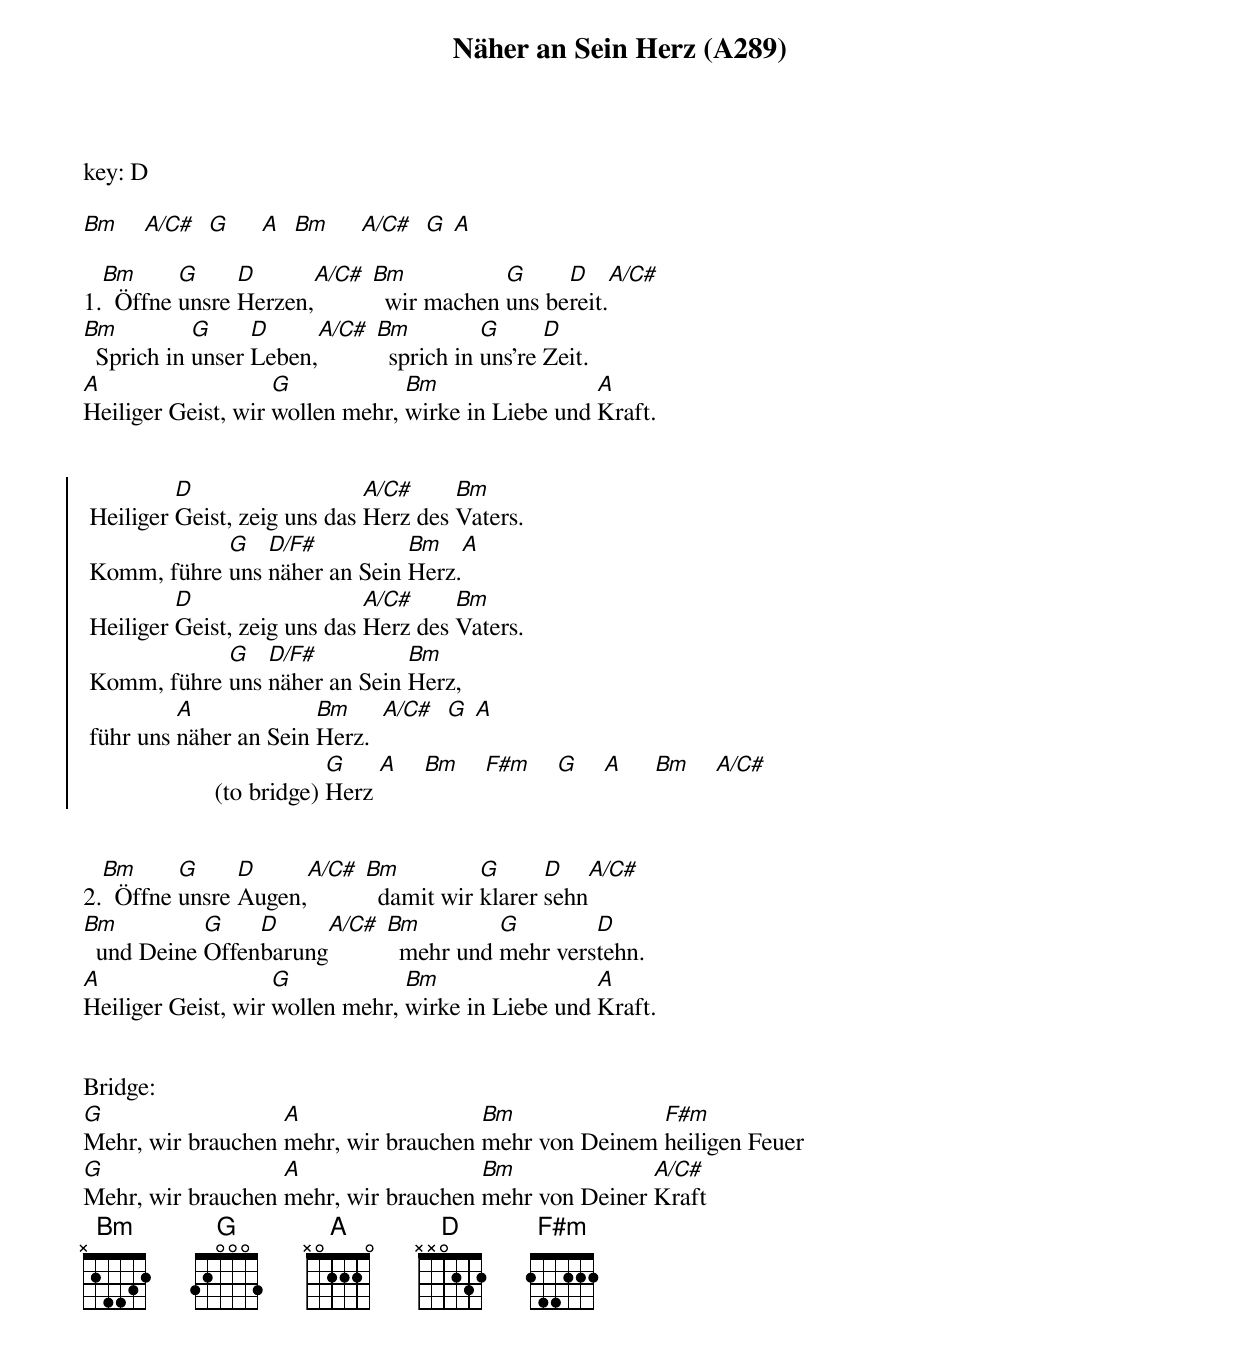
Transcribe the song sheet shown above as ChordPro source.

{title: Näher an Sein Herz (A289)}
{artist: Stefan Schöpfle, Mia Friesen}
key: D

[Bm]    [A/C#]  [G]     [A]  [Bm]     [A/C#]  [G] [A]

1.[Bm]  Öffne [G]unsre [D]Herzen,[A/C#] [Bm]  wir machen [G]uns be[D]reit.[A/C#]
[Bm]  Sprich in [G]unser [D]Leben,[A/C#] [Bm]  sprich in [G]uns're [D]Zeit.
[A]Heiliger Geist, wir [G]wollen mehr, [Bm]wirke in Liebe und [A]Kraft.


{soc}
 Heiliger [D]Geist, zeig uns das [A/C#]Herz des [Bm]Vaters.
 Komm, führe [G]uns [D/F#]näher an Sein [Bm]Herz.[A]
 Heiliger [D]Geist, zeig uns das [A/C#]Herz des [Bm]Vaters.
 Komm, führe [G]uns [D/F#]näher an Sein [Bm]Herz,
 führ uns [A]näher an Sein [Bm]Herz.  [A/C#]  [G] [A]
                     (to bridge) [G]Herz [A]    [Bm]    [F#m]    [G]    [A]     [Bm]    [A/C#]
 {eoc}


2.[Bm]  Öffne [G]unsre [D]Augen,[A/C#] [Bm]  damit wir [G]klarer [D]sehn[A/C#]
[Bm]  und Deine [G]Offen[D]barung[A/C#] [Bm]  mehr und [G]mehr vers[D]tehn.
[A]Heiliger Geist, wir [G]wollen mehr, [Bm]wirke in Liebe und [A]Kraft.


Bridge:
[G]Mehr, wir brauchen [A]mehr, wir brauchen [Bm]mehr von Deinem [F#m]heiligen Feuer
[G]Mehr, wir brauchen [A]mehr, wir brauchen [Bm]mehr von Deiner [A/C#]Kraft
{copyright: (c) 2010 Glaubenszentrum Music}
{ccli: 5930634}
